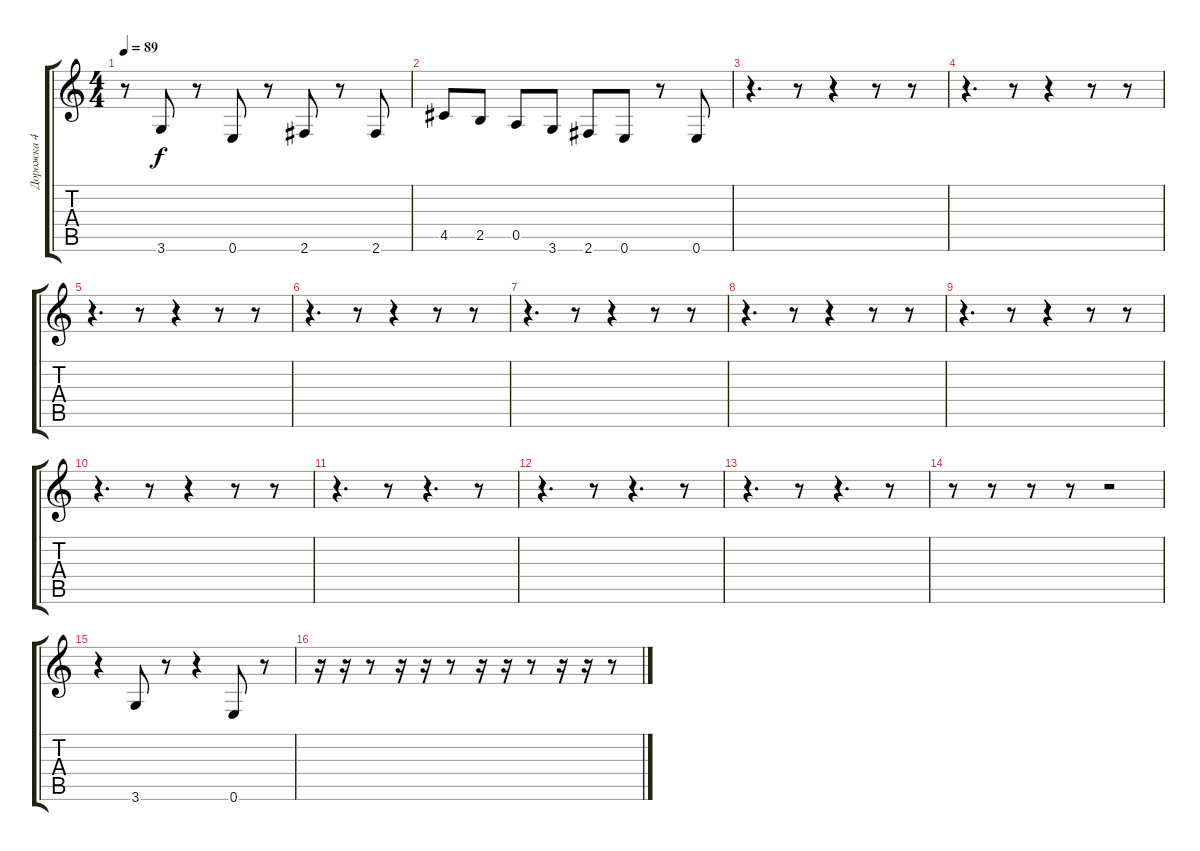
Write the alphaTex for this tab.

\track ("Дорожка 4" "Дорожка 4") {instrument electricbasspick}
\staff {score tabs}
\tuning (E4 B3 G3 D3 A2 E2) {hide}
\ts (4 4)
\tempo 89
\clef g2
\ks c
r.8{dy f} 3.6.8 r.8 0.6.8 r.8 2.6.8 r.8 2.6.8 |
4.5.8 2.5.8 0.5.8 3.6.8 2.6.8 0.6.8 r.8 0.6.8 |
r.4{d} r.8 r.4 r.8 r.8 |
r.4{d} r.8 r.4 r.8 r.8 |
r.4{d} r.8 r.4 r.8 r.8 |
r.4{d} r.8 r.4 r.8 r.8 |
r.4{d} r.8 r.4 r.8 r.8 |
r.4{d} r.8 r.4 r.8 r.8 |
r.4{d} r.8 r.4 r.8 r.8 |
r.4{d} r.8 r.4 r.8 r.8 |
r.4{d} r.8 r.4{d} r.8 |
r.4{d} r.8 r.4{d} r.8 |
r.4{d} r.8 r.4{d} r.8 |
r.8 r.8 r.8 r.8 r.2 |
r.4 3.6.8 r.8 r.4 0.6.8 r.8 |
r.16 r.16 r.8 r.16 r.16 r.8 r.16 r.16 r.8 r.16 r.16 r.8
